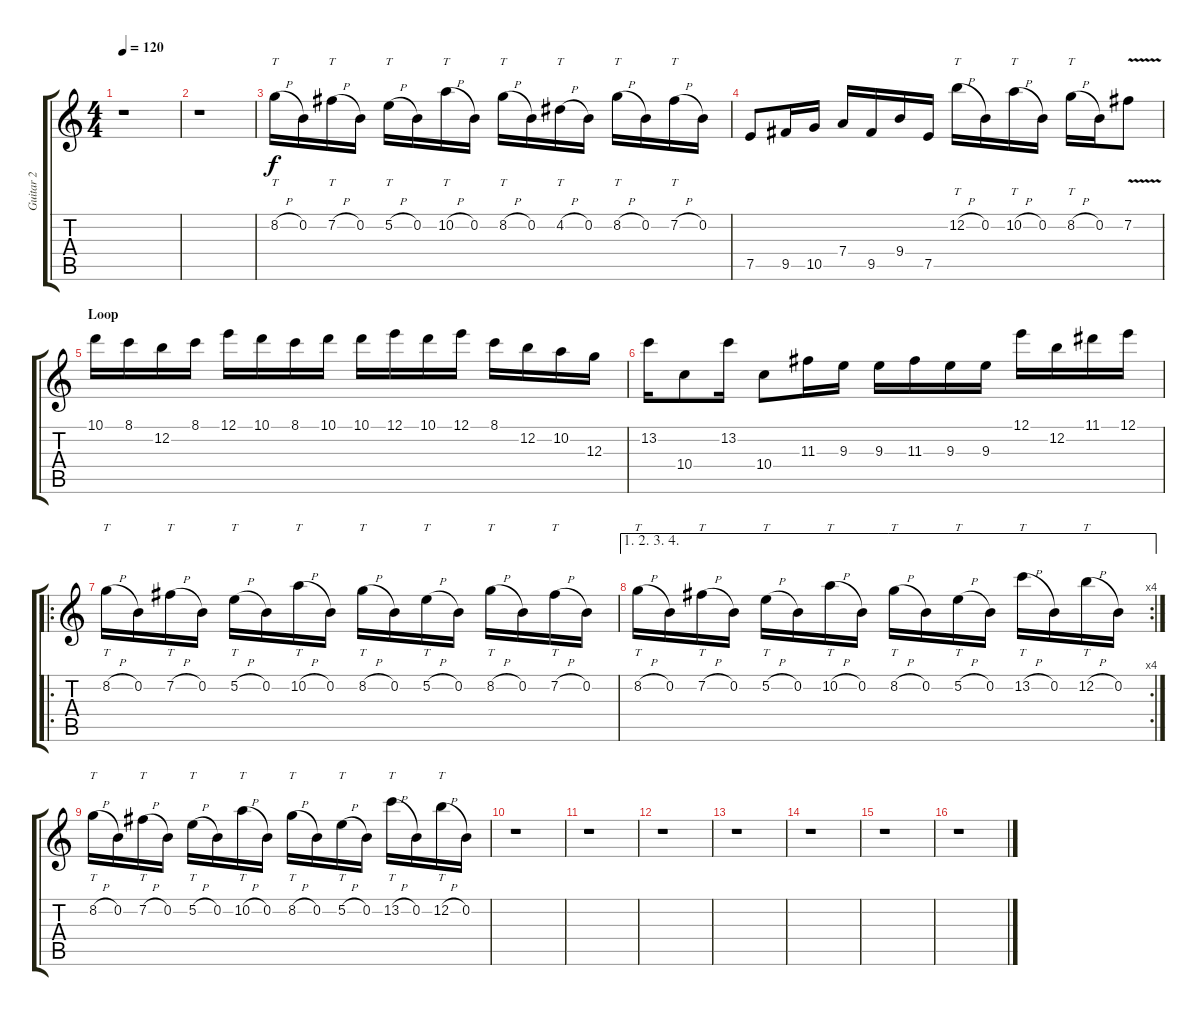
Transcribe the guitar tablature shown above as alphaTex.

\track ("Guitar 2" "Guitar 2") {instrument overdrivenguitar}
\staff {score tabs}
\tuning (E4 B3 G3 D3 A2 E2) {hide}
\ts (4 4)
\tempo 120
\clef g2
\ks c
r.1{dy f} |
r.1 |
8.2{h}.16{tt} 0.2.16 7.2{h}.16{tt} 0.2.16 5.2{h}.16{tt} 0.2.16 10.2{h}.16{tt} 0.2.16 8.2{h}.16{tt} 0.2.16 4.2{h}.16{tt} 0.2.16 8.2{h}.16{tt} 0.2.16 7.2{h}.16{tt} 0.2.16 |
7.5.8 9.5.16 10.5.16 7.4.16 9.5.16 9.4.16 7.5.16 12.2{h}.16{tt} 0.2.16 10.2{h}.16{tt} 0.2.16 8.2{h}.16{tt} 0.2.16 7.2{v}.8 |
\section ("" "Loop")
10.1.16 8.1.16 12.2.16 8.1.16 12.1.16 10.1.16 8.1.16 10.1.16 10.1.16 12.1.16 10.1.16 12.1.16 8.1.16 12.2.16 10.2.16 12.3.16 |
13.2.16 10.4.8 13.2.16 10.4.8 11.3.16 9.3.16 9.3.16 11.3.16 9.3.16 9.3.16 12.1.16 12.2.16 11.1.16 12.1.16 |
\ro
8.2{h}.16{tt} 0.2.16 7.2{h}.16{tt} 0.2.16 5.2{h}.16{tt} 0.2.16 10.2{h}.16{tt} 0.2.16 8.2{h}.16{tt} 0.2.16 5.2{h}.16{tt} 0.2.16 8.2{h}.16{tt} 0.2.16 7.2{h}.16{tt} 0.2.16 |
\ae (1 2 3 4)
\rc 4
8.2{h}.16{tt} 0.2.16 7.2{h}.16{tt} 0.2.16 5.2{h}.16{tt} 0.2.16 10.2{h}.16{tt} 0.2.16 8.2{h}.16{tt} 0.2.16 5.2{h}.16{tt} 0.2.16 13.2{h}.16{tt} 0.2.16 12.2{h}.16{tt} 0.2.16 |
8.2{h}.16{tt} 0.2.16 7.2{h}.16{tt} 0.2.16 5.2{h}.16{tt} 0.2.16 10.2{h}.16{tt} 0.2.16 8.2{h}.16{tt} 0.2.16 5.2{h}.16{tt} 0.2.16 13.2{h}.16{tt} 0.2.16 12.2{h}.16{tt} 0.2.16 |
r.1 |
r.1 |
r.1 |
r.1 |
r.1 |
r.1 |
r.1
